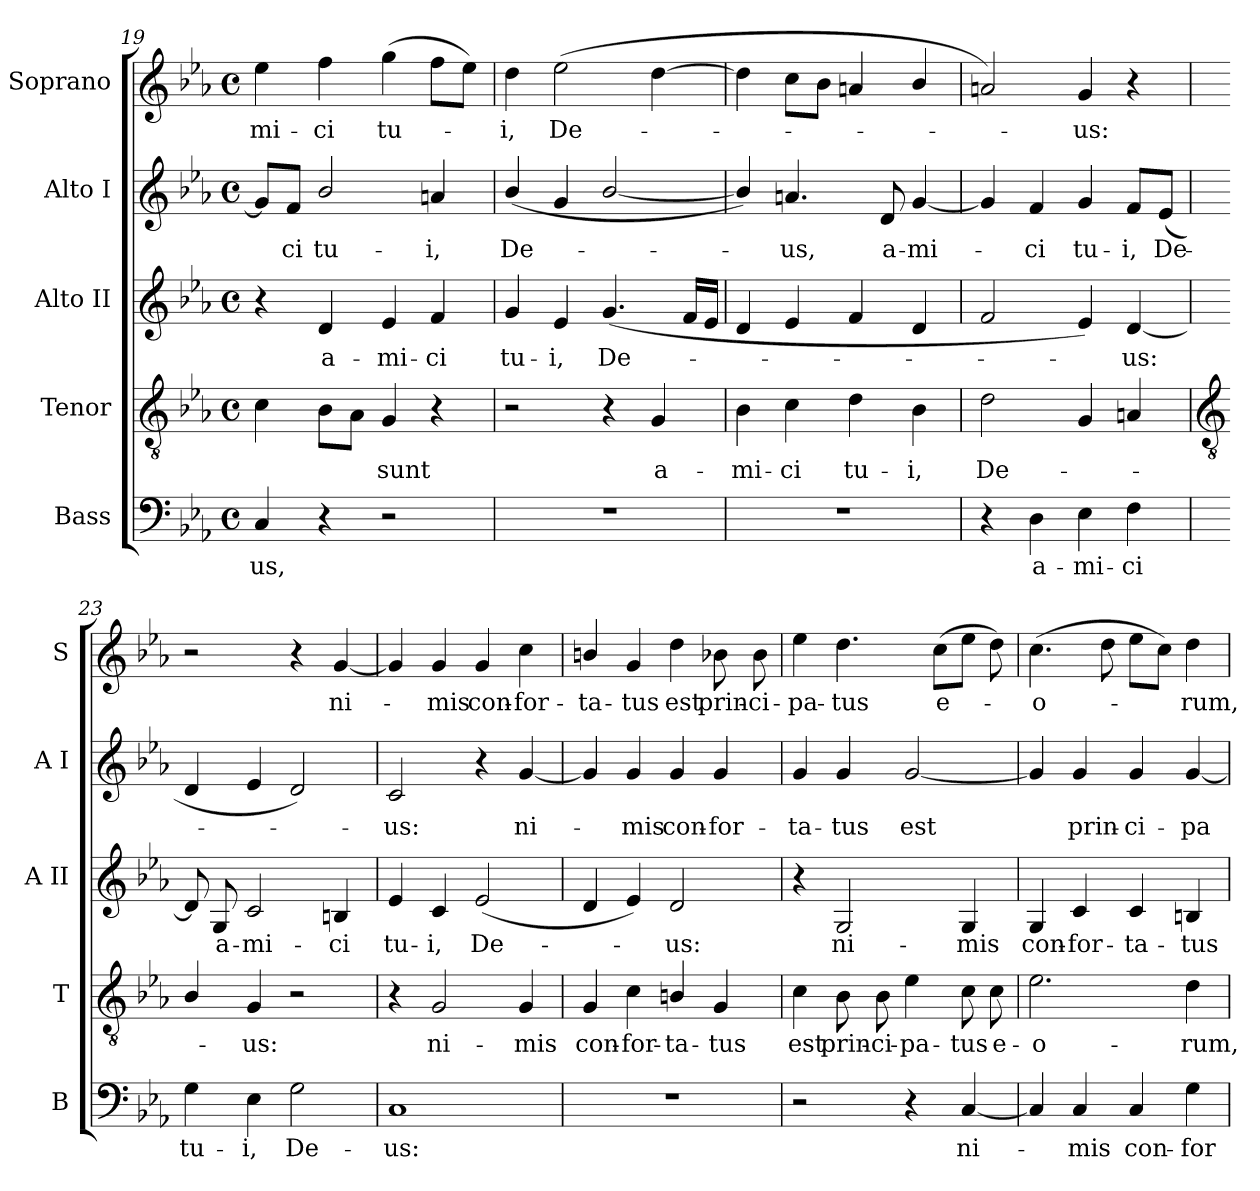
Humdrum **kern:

**kern	**text	**kern	**text	**kern	**text	**kern	**text	**kern	**text
*part5	*part5	*part4	*part4	*part3	*part3	*part2	*part2	*part1	*part1
*staff5	*staff5	*staff4	*staff4	*staff3	*staff3	*staff2	*staff2	*staff1	*staff1
*I"Bass	*	*I"Tenor	*	*I"Alto II	*	*I"Alto I	*	*I"Soprano	*
*I'B	*	*I'T	*	*I'A II	*	*I'A I	*	*I'S	*
*clefF4	*	*clefGv2	*	*clefG2	*	*clefG2	*	*clefG2	*
*k[b-e-a-]	*	*k[b-e-a-]	*	*k[b-e-a-]	*	*k[b-e-a-]	*	*k[b-e-a-]	*
*E-:	*	*E-:	*	*E-:	*	*E-:	*	*E-:	*
*M4/4	*	*M4/4	*	*M4/4	*	*M4/4	*	*M4/4	*
*met(c)	*	*met(c)	*	*met(c)	*	*met(c)	*	*met(c)	*
=19	=19	=19	=19	=19	=19	=19	=19	=19	=19
!	!LO:LY:b	!	!	!	!	!	!	!	!LO:LY:b
4C	-us,	4c	.	4r	.	8g/L]	.	4ee-	-mi-
!	!	!	!	!	!	!	!LO:LY:b	!	!
.	.	.	.	.	.	8f/J	ci	.	.
!	!	!	!	!	!LO:LY:b	!	!LO:LY:b	!	!LO:LY:b
4r	.	8B-\L	.	4d	a-	2b-/	tu-	4ff	-ci
.	.	8A-\J	.	.	.	.	.	.	.
!	!	!	!LO:LY:b	!	!LO:LY:b	!	!	!	!LO:LY:b
2r	.	4G	sunt	4e-	-mi-	.	.	(>4gg	tu-
!	!	!	!	!	!LO:LY:b	!	!LO:LY:b	!	!
.	.	4r	.	4f	-ci	4an	-i,	8ffL	.
.	.	.	.	.	.	.	.	8ee-J)	.
=20	=20	=20	=20	=20	=20	=20	=20	=20	=20
!	!	!	!	!	!LO:LY:b	!	!LO:LY:b	!	!LO:LY:b
1r	.	2r	.	4g	tu-	(<4b-/	De-	4dd	i,
!	!	!	!	!	!LO:LY:b	!	!	!	!LO:LY:b
.	.	.	.	4e-	-i,	4g	.	(>2ee-	De-
!	!	!	!	!	!LO:LY:b	!	!	!	!
.	.	4r	.	(<4.g	De-	[2b-/	.	.	.
!	!	!	!LO:LY:b	!	!	!	!	!	!
.	.	4G	a-	.	.	.	.	[4dd	.
.	.	.	.	16fLL	.	.	.	.	.
.	.	.	.	16e-JJ	.	.	.	.	.
=21	=21	=21	=21	=21	=21	=21	=21	=21	=21
!	!	!	!LO:LY:b	!	!	!	!	!	!
1r	.	4B-	-mi-	4d	.	4b-/])	.	4dd]	.
!	!	!	!LO:LY:b	!	!	!	!LO:LY:b	!	!
.	.	4c	-ci	4e-	.	4.an	us,	8ccL	.
.	.	.	.	.	.	.	.	8b-J	.
!	!	!	!LO:LY:b	!	!	!	!	!	!
.	.	4d	tu-	4f	.	.	.	4an	.
!	!	!	!	!	!	!	!LO:LY:b	!	!
.	.	.	.	.	.	8d	a-	.	.
!	!	!	!LO:LY:b	!	!	!	!LO:LY:b	!	!
.	.	4B-	-i,	4d	.	[4g	-mi-	4b-/	.
=22	=22	=22	=22	=22	=22	=22	=22	=22	=22
!	!	!	!LO:LY:b	!	!	!	!	!	!
4r	.	2d	De-	2f	.	4g]	.	2an)	.
!	!LO:LY:b	!	!	!	!	!	!LO:LY:b	!	!
4D	a-	.	.	.	.	4f	ci	.	.
!	!LO:LY:b	!	!	!	!	!	!LO:LY:b	!	!LO:LY:b
4E-	-mi-	4G	.	4e-)	.	4g	tu-	4g	us:
!	!LO:LY:b	!	!	!	!LO:LY:b	!	!LO:LY:b	!	!
4F	-ci	4An	.	[4d	us:	8f/L	-i,	4r	.
!	!	!	!	!	!	!	!LO:LY:b	!	!
.	.	.	.	.	.	(<8e-/J	De-	.	.
!!LO:LB:g=z
=23	=23	=23	=23	=23	=23	=23	=23	=23	=23
*	*	*clefGv2	*	*	*	*	*	*	*
!	!LO:LY:b	!	!	!	!	!	!	!	!
4G	tu-	4B-/	.	8d]	.	4d	.	2r	.
!	!	!	!	!	!LO:LY:b	!	!	!	!
.	.	.	.	8G	a-	.	.	.	.
!	!LO:LY:b	!	!LO:LY:b	!	!LO:LY:b	!	!	!	!
4E-	-i,	4G	us:	2c	-mi-	4e-	.	.	.
!	!LO:LY:b	!	!	!	!	!	!	!	!
2G	De-	2r	.	.	.	2d)	.	4r	.
!	!	!	!	!	!LO:LY:b	!	!	!	!LO:LY:b
.	.	.	.	4B	-ci	.	.	[4g	ni-
=24	=24	=24	=24	=24	=24	=24	=24	=24	=24
!	!LO:LY:b	!	!	!	!LO:LY:b	!	!LO:LY:b	!	!
1C	-us:	4r	.	4e-	tu-	2c	us:	4g]	.
!	!	!	!LO:LY:b	!	!LO:LY:b	!	!	!	!LO:LY:b
.	.	2G	ni-	4c	-i,	.	.	4g	mis
!	!	!	!	!	!LO:LY:b	!	!	!	!LO:LY:b
.	.	.	.	(<2e-	De-	4r	.	4g	con-
!	!	!	!LO:LY:b	!	!	!	!LO:LY:b	!	!LO:LY:b
.	.	4G	-mis	.	.	[4g	ni-	4cc	-for-
=25	=25	=25	=25	=25	=25	=25	=25	=25	=25
!	!	!	!LO:LY:b	!	!	!	!	!	!LO:LY:b
1r	.	4G	con-	4d	.	4g]	.	4bn/	-ta-
!	!	!	!LO:LY:b	!	!	!	!LO:LY:b	!	!LO:LY:b
.	.	4c	-for-	4e-)	.	4g	mis	4g	-tus
!	!	!	!LO:LY:b	!	!LO:LY:b	!	!LO:LY:b	!	!LO:LY:b
.	.	4Bn/	-ta-	2d	us:	4g	con-	4dd	est
!	!	!	!LO:LY:b	!	!	!	!LO:LY:b	!	!LO:LY:b
.	.	4G	-tus	.	.	4g	-for-	8b-X	prin-
!	!	!	!	!	!	!	!	!	!LO:LY:b
.	.	.	.	.	.	.	.	8b-	-ci-
=26	=26	=26	=26	=26	=26	=26	=26	=26	=26
!	!	!	!LO:LY:b	!	!	!	!LO:LY:b	!	!LO:LY:b
2r	.	4c	est	4r	.	4g	-ta-	4ee-	-pa-
!	!	!	!LO:LY:b	!	!LO:LY:b	!	!LO:LY:b	!	!LO:LY:b
.	.	8B-	prin-	2G	ni-	4g	-tus	4.dd	-tus
!	!	!	!LO:LY:b	!	!	!	!	!	!
.	.	8B-	-ci-	.	.	.	.	.	.
!	!	!	!LO:LY:b	!	!	!	!LO:LY:b	!	!
4r	.	4e-	-pa-	.	.	[2g	est	.	.
!	!	!	!	!	!	!	!	!	!LO:LY:b
.	.	.	.	.	.	.	.	(>8ccL	e-
!	!LO:LY:b	!	!LO:LY:b	!	!LO:LY:b	!	!	!	!
[4C	ni-	8c	-tus	4G	-mis	.	.	8ee-J	.
!	!	!	!LO:LY:b	!	!	!	!	!	!
.	.	8c	e-	.	.	.	.	8dd)	.
=27	=27	=27	=27	=27	=27	=27	=27	=27	=27
!	!	!	!LO:LY:b	!	!LO:LY:b	!	!	!	!LO:LY:b
4C]	.	2.e-	-o-	4G	con-	4g]	.	(>4.cc	o-
!	!LO:LY:b	!	!	!	!LO:LY:b	!	!LO:LY:b	!	!
4C	mis	.	.	4c	-for-	4g	prin-	.	.
.	.	.	.	.	.	.	.	8dd	.
!	!LO:LY:b	!	!	!	!LO:LY:b	!	!LO:LY:b	!	!
4C	con-	.	.	4c	-ta-	4g	-ci-	8ee-L	.
.	.	.	.	.	.	.	.	8ccJ)	.
!	!LO:LY:b	!	!LO:LY:b	!	!LO:LY:b	!	!LO:LY:b	!	!LO:LY:b
4G	-for-	4d	-rum,	4Bn	-tus	[4g	-pa-	4dd	rum,
=	=	=	=	=	=	=	=	=	=
*-	*-	*-	*-	*-	*-	*-	*-	*-	*-
